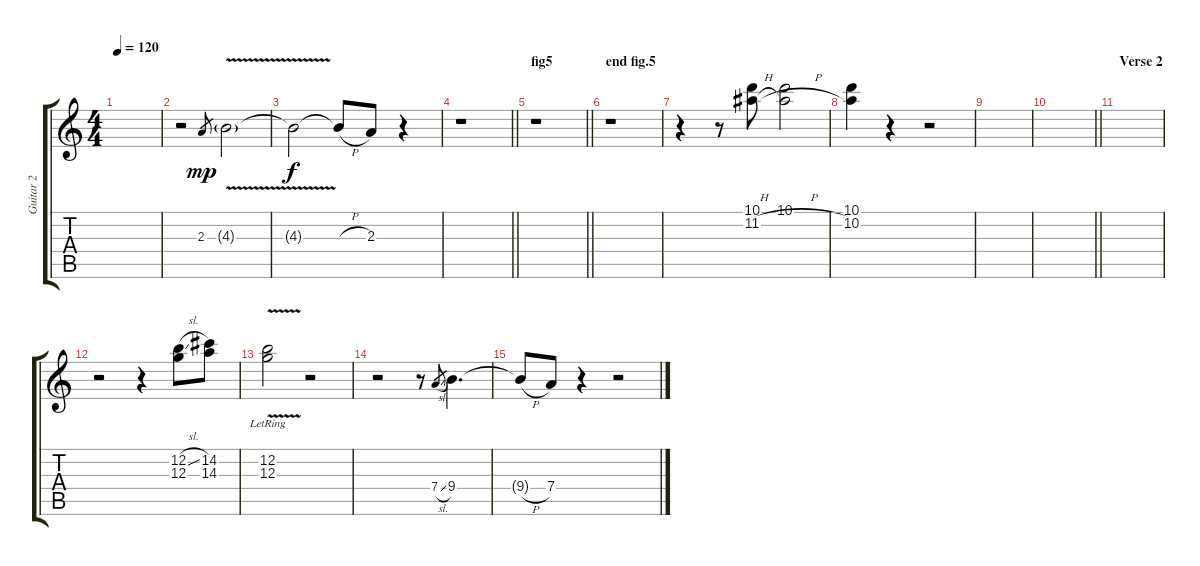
\track ("Guitar 2" "Guitar 2") {instrument overdrivenguitar}
\staff {score tabs}
\tuning (E4 B3 G3 D3 A2 E2) {hide}
\ts (4 4)
\tempo 120
\clef g2
\ks c
|
r.2 2.3.8{gr dy mp} 4.3{v g}.2 |
4.3{t}.2{dy f} 4.3{h t}.8 2.3.8 r.4 |
\barLineRight lightlight
r.1 |
\section ("" "fig5")
\barLineRight lightlight
r.1 |
\section ("" "end fig.5")
r.1 |
r.4 r.8 (10.1 11.2{h}).8 (10.1 11.2{h t}).2 |
(10.1 10.2).4 r.4 r.2 |
|
\barLineRight lightlight
|
\section ("" "Verse 2")
|
r.2 r.4 (12.2{sl} 12.3).8 (14.2 14.3).8 |
(12.2{v lr} 12.3).2 r.2 |
r.2 r.8 7.4{sl}.8{gr} 9.4.4{d} |
9.4{h t}.8 7.4.8 r.4 r.2
